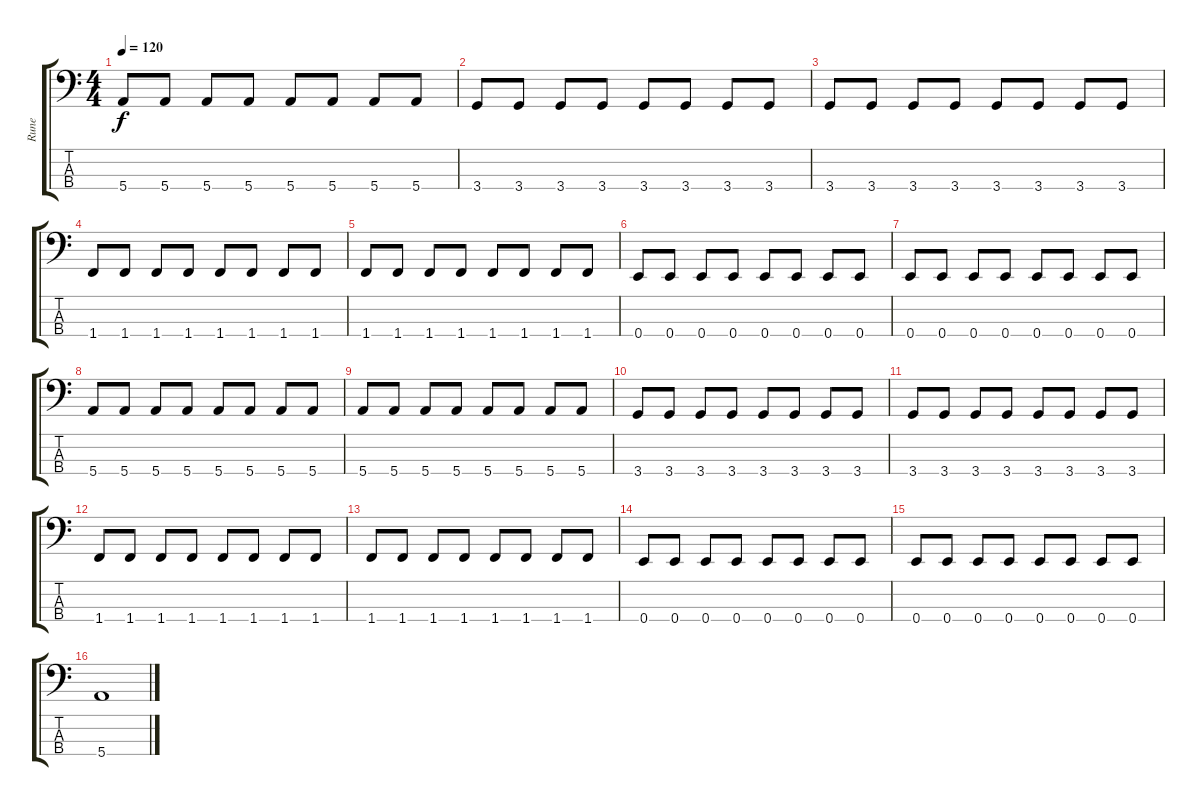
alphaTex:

\track ("Rune" "Rune") {instrument electricbassfinger}
\staff {score tabs}
\tuning (G2 D2 A1 E1) {hide}
\ts (4 4)
\tempo 120
\clef f4
\ks c
5.4.8{dy f} 5.4.8 5.4.8 5.4.8 5.4.8 5.4.8 5.4.8 5.4.8 |
3.4.8 3.4.8 3.4.8 3.4.8 3.4.8 3.4.8 3.4.8 3.4.8 |
3.4.8 3.4.8 3.4.8 3.4.8 3.4.8 3.4.8 3.4.8 3.4.8 |
1.4.8 1.4.8 1.4.8 1.4.8 1.4.8 1.4.8 1.4.8 1.4.8 |
1.4.8 1.4.8 1.4.8 1.4.8 1.4.8 1.4.8 1.4.8 1.4.8 |
0.4.8 0.4.8 0.4.8 0.4.8 0.4.8 0.4.8 0.4.8 0.4.8 |
0.4.8 0.4.8 0.4.8 0.4.8 0.4.8 0.4.8 0.4.8 0.4.8 |
5.4.8 5.4.8 5.4.8 5.4.8 5.4.8 5.4.8 5.4.8 5.4.8 |
5.4.8 5.4.8 5.4.8 5.4.8 5.4.8 5.4.8 5.4.8 5.4.8 |
3.4.8 3.4.8 3.4.8 3.4.8 3.4.8 3.4.8 3.4.8 3.4.8 |
3.4.8 3.4.8 3.4.8 3.4.8 3.4.8 3.4.8 3.4.8 3.4.8 |
1.4.8 1.4.8 1.4.8 1.4.8 1.4.8 1.4.8 1.4.8 1.4.8 |
1.4.8 1.4.8 1.4.8 1.4.8 1.4.8 1.4.8 1.4.8 1.4.8 |
0.4.8 0.4.8 0.4.8 0.4.8 0.4.8 0.4.8 0.4.8 0.4.8 |
0.4.8 0.4.8 0.4.8 0.4.8 0.4.8 0.4.8 0.4.8 0.4.8 |
5.4.1
